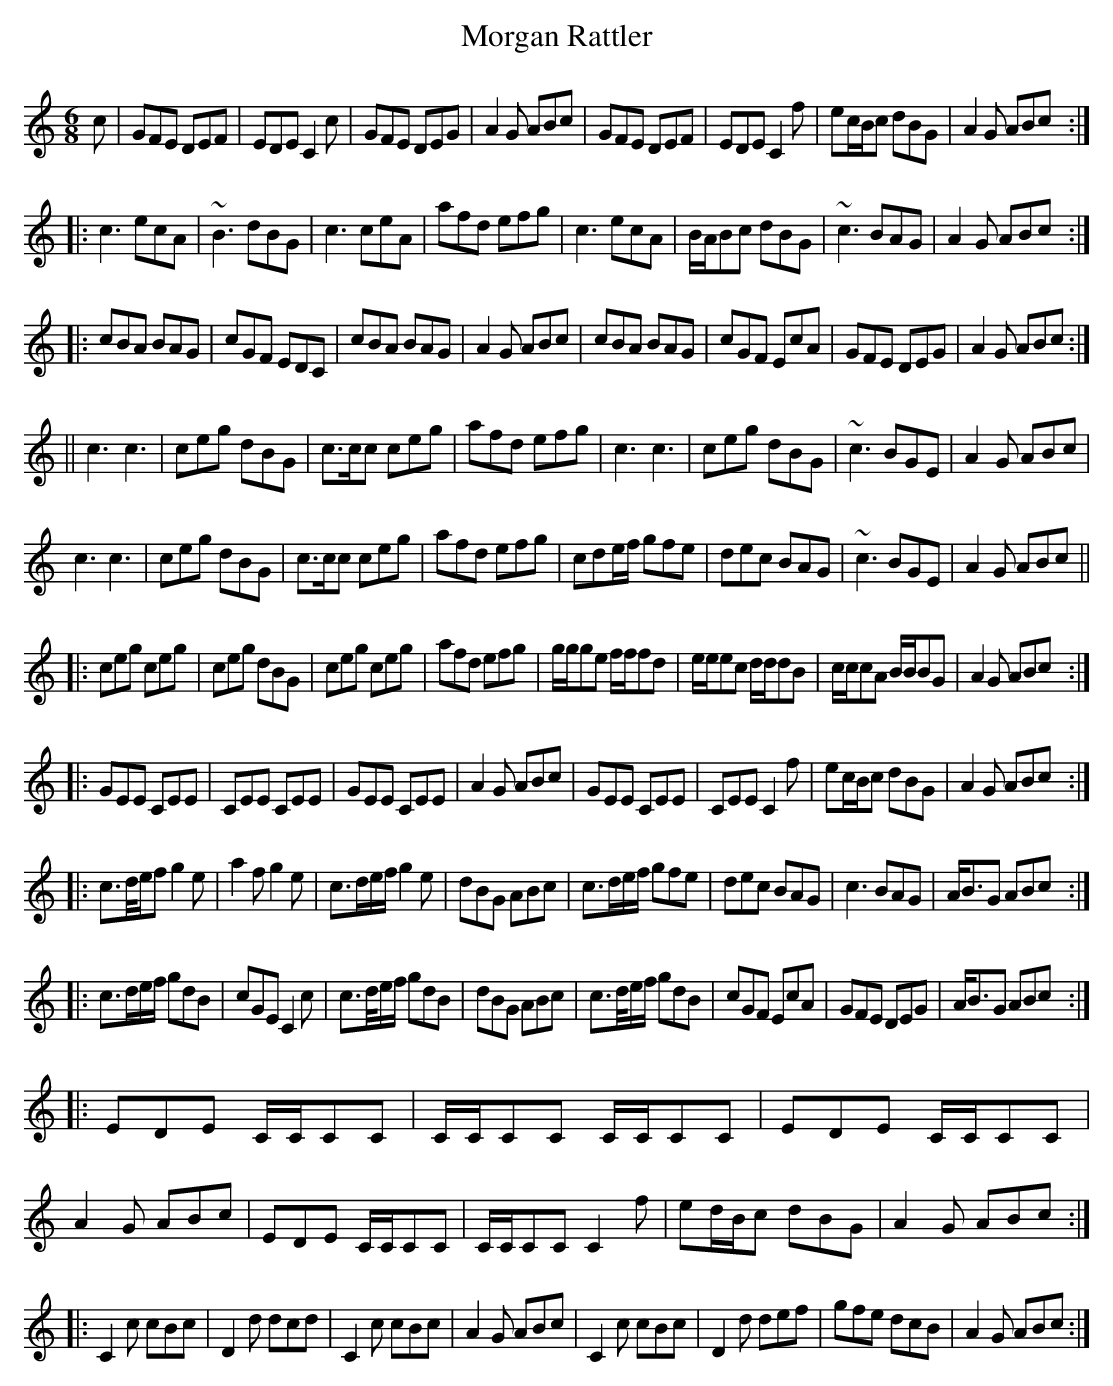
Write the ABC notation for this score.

X:1
T:Morgan Rattler
L:1/8
M:6/8
K:C
c |\
   GFE DEF | EDE C2c | GFE DEG | A2G ABc | GFE DEF | EDE C2f | ec/B/c dBG | A2G ABc :|
|: c3 ecA | ~B3 dBG | c3 ceA | afd efg | c3 ecA | B/A/Bc dBG | ~c3 BAG | A2G ABc :|
|: cBA BAG | cGF EDC | cBA BAG | A2G ABc | cBA BAG | cGF EcA | GFE DEG | A2G ABc :|
|| c3c3 | ceg dBG | c>cc ceg | afd efg | c3c3 | ceg dBG | ~c3 BGE | A2G ABc |
   c3c3 | ceg dBG | c>cc ceg | afd efg | cde/f/ gfe | dec BAG | ~c3 BGE | A2G ABc ||
|: ceg ceg | ceg dBG | ceg ceg | afd efg | g/g/ge f/f/fd | e/e/ec d/d/dB | c/c/cA B/B/BG | A2G ABc :|
|: GEE CEE | CEE CEE | GEE CEE | A2G ABc | GEE CEE | CEE C2f | ec/B/c dBG | A2G ABc :|
|: c>d/e/f g2e | a2f g2e | c>de/f/ g2e | dBG ABc | c>de/f/ gfe | dec BAG | c3 BAG | A<BG ABc :|
|: c>de/f/ gdB | cGE C2c | c>d/e/f/ gdB | dBG ABc | c>d/e/f/ gdB | cGF EcA | GFE DEG | A<BG ABc :|
|: EDE C/C/CC | C/C/CC C/C/CC | EDE C/C/CC | A2G ABc | EDE C/C/CC | C/C/CC C2f | ed/B/c dBG | A2G ABc :|
|: C2c cBc | D2d dcd | C2c cBc | A2G ABc | C2c cBc | D2d def | gfe dcB | A2G ABc :|
